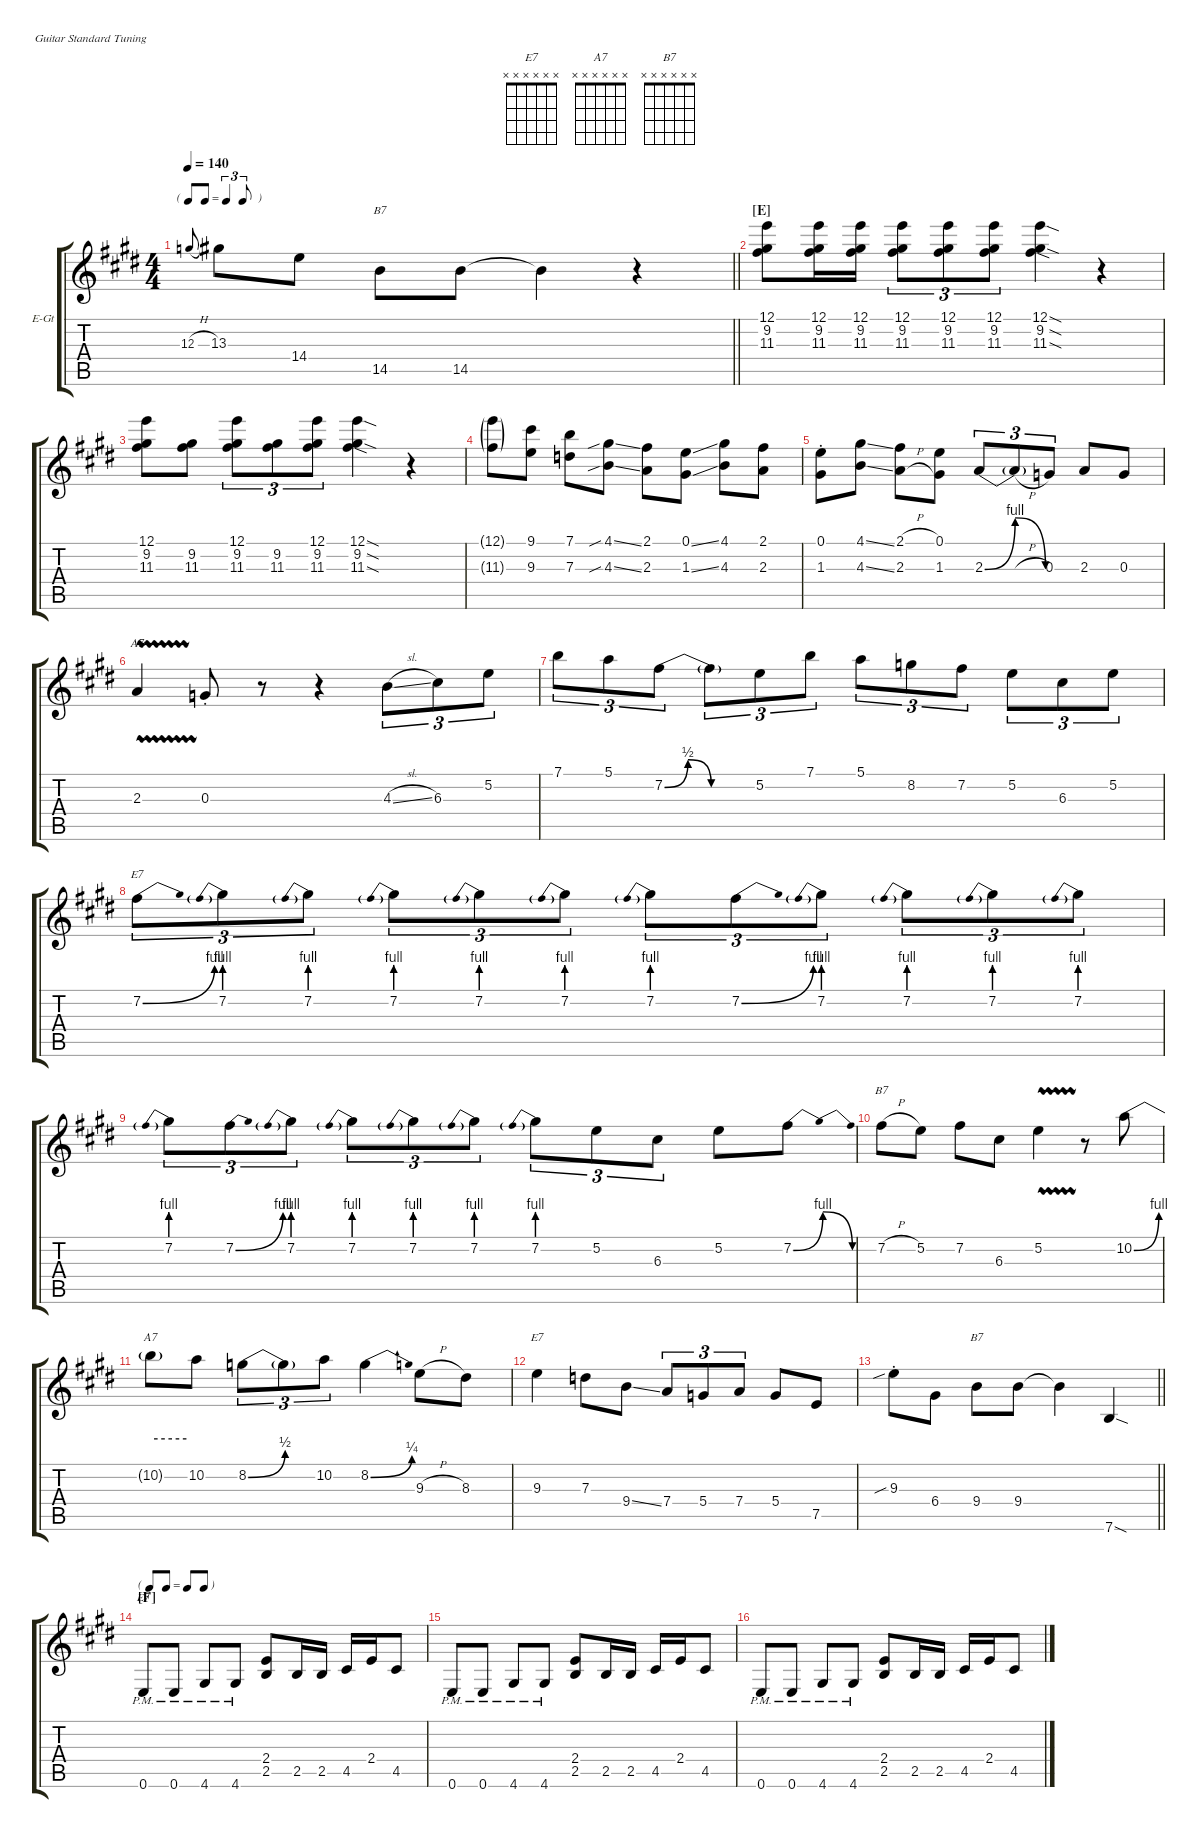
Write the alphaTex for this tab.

\hideDynamics
\bracketExtendMode groupsimilarinstruments
\firstSystemTrackNameOrientation horizontal
\otherSystemsTrackNameOrientation horizontal
\track ("Guitar" "E-Gt") {instrument overdrivenguitar}
\staff {score tabs}
\tuning (E4 B3 G3 D3 A2 E2)
\chord ("E7" x x x x x x)
\chord ("A7" x x x x x x)
\chord ("B7" x x x x x x)
\ts (4 4)
\tf triplet8th
\scale
0.408778
\tempo 140
\accidentals auto
\clef g2
\ottava regular
\simile none
\scale
0.288103
\barLineRight lightlight
\ks e
12.3{h}.8{gr onbeat dy ff} 13.3.8 14.4.8 14.5.8{ch "B7"} 14.5.8 14.5{t}.4 r.4 |
\section ("E" "")
\scale
0.289948
\scale
0.300699 (12.1 9.2 11.3).8 (12.1 9.2 11.3).16 (12.1 9.2 11.3).16 (12.1 9.2 11.3).8{tu (3 2)} (12.1 9.2 11.3).8{tu (3 2)} (12.1 9.2 11.3).8{tu (3 2)} (12.1{sod} 9.2{sod} 11.3{sod}).4 r.4 |
\scale
0.302908
\scale
0.384711 (12.1 9.2 11.3).8 (9.2 11.3).8 (12.1 9.2 11.3).8{tu (3 2)} (9.2 11.3).8{tu (3 2)} (12.1 9.2 11.3).8{tu (3 2)} (12.1{sod} 9.2{sod} 11.3{sod}).4 r.4 |
\scale
0.373805
\scale
0.287783 (12.1{g} 11.3{g}).8 (9.1 9.3).8 (7.1 7.3).8 (4.1{sib ss} 4.3{sib ss}).8 (2.1 2.3).8 (0.1{ss} 1.3{ss}).8 (4.1 4.3).8 (2.1 2.3).8 |
\scale
0.307582
\scale
0.327733 (0.1{st} 1.3{st}).8 (4.1{ss} 4.3{ss}).8 (2.1{h} 2.3{h}).8 (0.1 1.3).8 2.3{be (bendrelease 0 0 30 4 30 4 60 0)}.8{tu (3 2)} 2.3{h t}.8{tu (3 2)} 0.3.8{tu (3 2)} 2.3.8 0.3.8 |
\scale
0.319149
\scale
0.38852 2.3{vw}.4{ch "A7"} 0.3{st}.8 r.8 r.4 4.3{sl}.8{tu (3 2)} 6.3.8{tu (3 2)} 5.2.8{tu (3 2)} |
\scale
0.398387
\scale
0.288533 7.1.8{tu (3 2)} 5.1.8{tu (3 2)} 7.2{be (bendrelease 0 0 30 2 30 2 60 0)}.8{tu (3 2)} 7.2{be (hold 0 0 60 0) t}.8{tu (3 2)} 5.2.8{tu (3 2)} 7.1.8{tu (3 2)} 5.1.8{tu (3 2)} 8.2.8{tu (3 2)} 7.2.8{tu (3 2)} 5.2.8{tu (3 2)} 6.3.8{tu (3 2)} 5.2.8{tu (3 2)} |
\scale
0.302766
\scale
0.322946 7.2{be (bend 0 0 60 4)}.8{tu (3 2) ch "E7"} 7.2{be (prebend 0 4 60 4)}.8{tu (3 2)} 7.2{be (prebend 0 4 60 4)}.8{tu (3 2)} 7.2{be (prebend 0 4 60 4)}.8{tu (3 2)} 7.2{be (prebend 0 4 60 4)}.8{tu (3 2)} 7.2{be (prebend 0 4 60 4)}.8{tu (3 2)} 7.2{be (prebend 0 4 60 4)}.8{tu (3 2)} 7.2{be (bend 0 0 60 4)}.8{tu (3 2)} 7.2{be (prebend 0 4 60 4)}.8{tu (3 2)} 7.2{be (prebend 0 4 60 4)}.8{tu (3 2)} 7.2{be (prebend 0 4 60 4)}.8{tu (3 2)} 7.2{be (prebend 0 4 60 4)}.8{tu (3 2)} |
\scale
0.299516
\scale
0.390317 7.2{be (prebend 0 4 60 4)}.8{tu (3 2)} 7.2{be (bend 0 0 60 4)}.8{tu (3 2)} 7.2{be (prebend 0 4 60 4)}.8{tu (3 2)} 7.2{be (prebend 0 4 60 4)}.8{tu (3 2)} 7.2{be (prebend 0 4 60 4)}.8{tu (3 2)} 7.2{be (prebend 0 4 60 4)}.8{tu (3 2)} 7.2{be (prebend 0 4 60 4)}.8{tu (3 2)} 5.2.8{tu (3 2)} 6.3.8{tu (3 2)} 5.2.8 7.2{be (bendrelease 0 0 19.8 4 20.4 4 59.4 0)}.8 |
\scale
0.391252
\scale
0.29204 7.2{h}.8{ch "B7"} 5.2.8 7.2.8 6.3.8 5.2{vw}.4 r.8 10.2{be (bend 0 0 30.599999999999998 4)}.8 |
\scale
0.302173
\scale
0.317599 10.2{be (hold 0 4 60 4) t}.8{ch "A7"} 10.2.8 8.2{be (bend 0 0 60 2)}.8{tu (3 2)} 8.2{be (hold 0 0 60 0) t}.8{tu (3 2)} 10.2.8{tu (3 2)} 8.2{be (bend 0 0 30.599999999999998 1)}.4 9.3{h}.8 8.3.8 |
\scale
0.307694
\scale
0.388233 9.3.4{ch "E7"} 7.3.8 9.4{ss}.8 7.4.8{tu (3 2)} 5.4.8{tu (3 2)} 7.4.8{tu (3 2)} 5.4.8 7.5.8 |
\scale
0.391641
\scale
0.301906
\barLineRight lightlight
9.3{sib st}.8 6.4.8 9.4.8{ch "B7"} 9.4.8 9.4{t}.4 7.6{sod}.4 |
\tf none
\section ("F" "")
\scale
0.305092
\scale
0.310081 0.6{pm}.8{ch "E7"} 0.6{pm}.8 4.6{pm}.8 4.6{pm}.8 (2.5 2.4).8 2.5.16 2.5.16{beam split} 4.5.16 2.4.16 4.5.8 |
\scale
0.305053 0.6{pm}.8 0.6{pm}.8 4.6{pm}.8 4.6{pm}.8 (2.5 2.4).8 2.5.16 2.5.16{beam split} 4.5.16 2.4.16 4.5.8 |
\scale
0.393126 0.6{pm}.8 0.6{pm}.8 4.6{pm}.8 4.6{pm}.8 (2.5 2.4).8 2.5.16 2.5.16{beam split} 4.5.16 2.4.16 4.5.8
